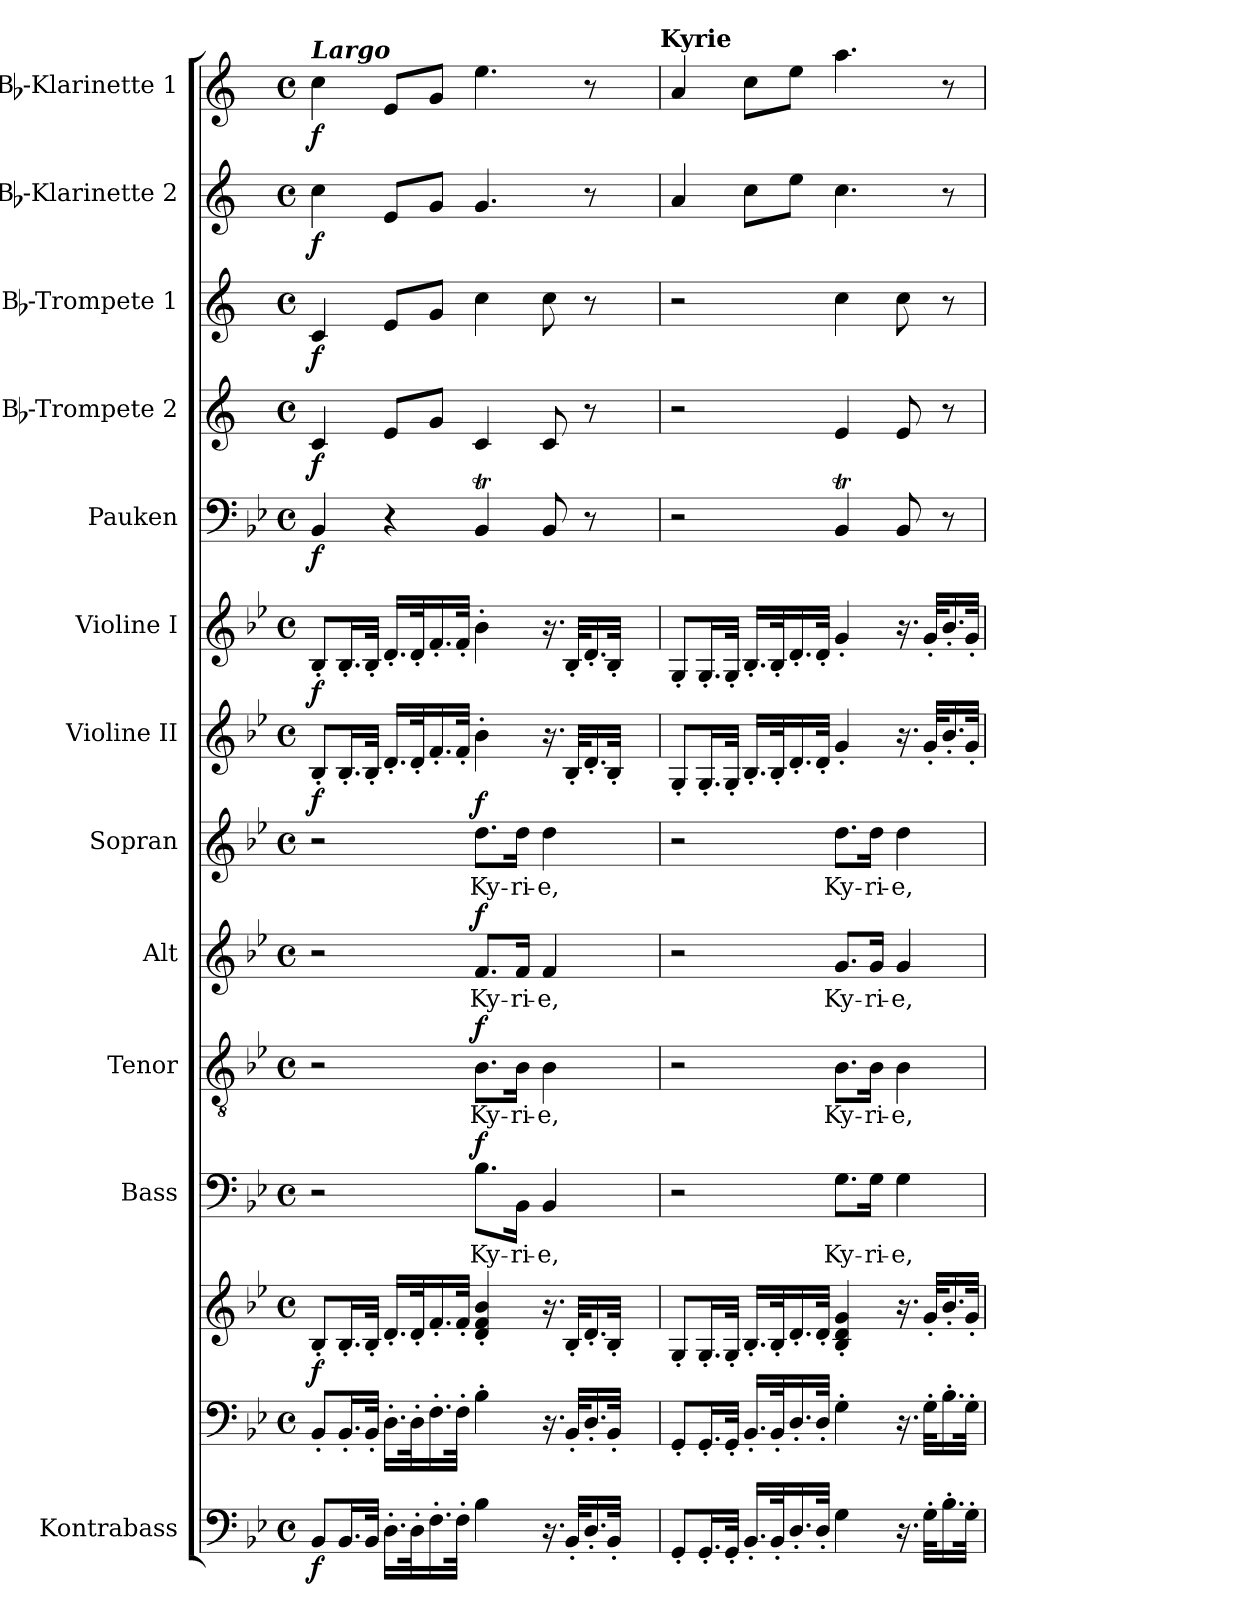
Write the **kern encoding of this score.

**kern	**dynam	**kern	**kern	**dynam	**kern	**text	**dynam	**kern	**text	**dynam	**kern	**text	**dynam	**kern	**text	**dynam	**kern	**dynam	**kern	**dynam	**kern	**dynam	**kern	**dynam	**kern	**dynam	**kern	**dynam	**kern	**dynam
*part13	*part13	*part12	*part12	*part12	*part11	*part11	*part11	*part10	*part10	*part10	*part9	*part9	*part9	*part8	*part8	*part8	*part7	*part7	*part6	*part6	*part5	*part5	*part4	*part4	*part3	*part3	*part2	*part2	*part1	*part1
*staff14	*staff14	*staff13	*staff12	*staff12/13	*staff11	*staff11	*staff11	*staff10	*staff10	*staff10	*staff9	*staff9	*staff9	*staff8	*staff8	*staff8	*staff7	*staff7	*staff6	*staff6	*staff5	*staff5	*staff4	*staff4	*staff3	*staff3	*staff2	*staff2	*staff1	*staff1
*I"Kontrabass	*	*	*	*	*I"Bass	*	*	*I"Tenor	*	*	*I"Alt	*	*	*I"Sopran	*	*	*I"Violine II	*	*I"Violine I	*	*I"Pauken	*	*I"Bb-Trompete 2	*	*I"Bb-Trompete 1	*	*I"Bb-Klarinette 2	*	*I"Bb-Klarinette 1	*
*I'Kb.	*	*	*	*	*I'B.	*	*	*I'T.	*	*	*I'A.	*	*	*I'S.	*	*	*I'Vl. II	*	*I'Vl. I	*	*I'Pk.	*	*I'Bb Trp. 2	*	*I'Bb Trp. 1	*	*I'Bb Kl. 2	*	*I'Bb Kl. 1	*
*clefF4	*	*clefF4	*clefG2	*	*clefF4	*	*	*clefGv2	*	*	*clefG2	*	*	*clefG2	*	*	*clefG2	*	*clefG2	*	*clefF4	*	*clefG2	*	*clefG2	*	*clefG2	*	*clefG2	*
*ITrd7c12	*	*	*	*	*	*	*	*	*	*	*	*	*	*	*	*	*	*	*	*	*	*	*ITrd1c2	*	*ITrd1c2	*	*ITrd1c2	*	*ITrd1c2	*
*k[b-e-]	*	*k[b-e-]	*k[b-e-]	*	*k[b-e-]	*	*	*k[b-e-]	*	*	*k[b-e-]	*	*	*k[b-e-]	*	*	*k[b-e-]	*	*k[b-e-]	*	*k[b-e-]	*	*k[b-e-]	*	*k[b-e-]	*	*k[b-e-]	*	*k[b-e-]	*
*B-:	*	*B-:	*B-:	*	*B-:	*	*	*B-:	*	*	*B-:	*	*	*B-:	*	*	*B-:	*	*B-:	*	*B-:	*	*B-:	*	*B-:	*	*B-:	*	*B-:	*
*M4/4	*	*M4/4	*M4/4	*	*M4/4	*	*	*M4/4	*	*	*M4/4	*	*	*M4/4	*	*	*M4/4	*	*M4/4	*	*M4/4	*	*M4/4	*	*M4/4	*	*M4/4	*	*M4/4	*
*met(c)	*	*met(c)	*met(c)	*	*met(c)	*	*	*met(c)	*	*	*met(c)	*	*	*met(c)	*	*	*met(c)	*	*met(c)	*	*met(c)	*	*met(c)	*	*met(c)	*	*met(c)	*	*met(c)	*
=1	=1	=1	=1	=1	=1	=1	=1	=1	=1	=1	=1	=1	=1	=1	=1	=1	=1	=1	=1	=1	=1	=1	=1	=1	=1	=1	=1	=1	=1	=1
!	!	!	!	!	!	!	!	!	!	!	!	!	!	!	!	!	!	!	!	!	!	!	!	!	!	!	!	!	!LO:TX:a:Bi:t=Largo	!
!	!LO:DY:b	!	!	!LO:DY:b	!	!	!	!	!	!	!	!	!	!	!	!	!	!LO:DY:b	!	!LO:DY:b	!	!LO:DY:b	!	!LO:DY:b	!	!LO:DY:b	!	!LO:DY:b	!	!LO:DY:b
8BBB-/L	f	8BB-'</L	8B-'</L	f	2r	.	.	2r	.	.	2r	.	.	2r	.	.	8B-'</L	f	8B-'</L	f	4BB-/	f	4B-/	f	4B-/	f	4b-\	f	4b-\	f
16.BBB-/L	.	16.BB-'</L	16.B-'</L	.	.	.	.	.	.	.	.	.	.	.	.	.	16.B-'</L	.	16.B-'</L	.	.	.	.	.	.	.	.	.	.	.
32BBB-/JJk	.	32BB-'</JJk	32B-'</JJk	.	.	.	.	.	.	.	.	.	.	.	.	.	32B-'</JJk	.	32B-'</JJk	.	.	.	.	.	.	.	.	.	.	.
16.DD'>\LL	.	16.D'>\LL	16.d'</LL	.	.	.	.	.	.	.	.	.	.	.	.	.	16.d'</LL	.	16.d'</LL	.	4r	.	8d/L	.	8d/L	.	8d/L	.	8d/L	.
32DD'>\k	.	32D'>\k	32d'</k	.	.	.	.	.	.	.	.	.	.	.	.	.	32d'</k	.	32d'</k	.	.	.	.	.	.	.	.	.	.	.
16.FF'>\	.	16.F'>\	16.f'</	.	.	.	.	.	.	.	.	.	.	.	.	.	16.f'</	.	16.f'</	.	.	.	8f/J	.	8f/J	.	8f/J	.	8f/J	.
32FF'>\JJk	.	32F'>\JJk	32f'</JJk	.	.	.	.	.	.	.	.	.	.	.	.	.	32f'</JJk	.	32f'</JJk	.	.	.	.	.	.	.	.	.	.	.
!	!	!	!	!	!	!LO:LY:b	!LO:DY:a	!	!LO:LY:b	!LO:DY:a	!	!LO:LY:b	!LO:DY:a	!	!LO:LY:b	!LO:DY:a	!	!	!	!	!	!	!	!	!	!	!	!	!	!
4BB-\	.	4B-'>\	4d/'< 4f/'< 4b-/'<	.	8.B-\L	Ky-	f	8.B-\L	Ky-	f	8.f/L	Ky-	f	8.dd\L	Ky-	f	4b-'>\	.	4b-'>\	.	4BB-T/	.	4B-/	.	4b-\	.	4.f/	.	4.dd\	.
!	!	!	!	!	!	!LO:LY:b	!	!	!LO:LY:b	!	!	!LO:LY:b	!	!	!LO:LY:b	!	!	!	!	!	!	!	!	!	!	!	!	!	!	!
.	.	.	.	.	16BB-\Jk	-ri-	.	16B-\Jk	-ri-	.	16f/Jk	-ri-	.	16dd\Jk	-ri-	.	.	.	.	.	.	.	.	.	.	.	.	.	.	.
!	!	!	!	!	!	!LO:LY:b	!	!	!LO:LY:b	!	!	!LO:LY:b	!	!	!LO:LY:b	!	!	!	!	!	!	!	!	!	!	!	!	!	!	!
16.r	.	16.r	16.r	.	4BB-/	-e,	.	4B-\	-e,	.	4f/	-e,	.	4dd\	-e,	.	16.r	.	16.r	.	8BB-/	.	8B-/	.	8b-\	.	.	.	.	.
32BBB-'</KLL	.	32BB-'</KLL	32B-'</KLL	.	.	.	.	.	.	.	.	.	.	.	.	.	32B-'</KLL	.	32B-'</KLL	.	.	.	.	.	.	.	.	.	.	.
16.DD'</	.	16.D'</	16.d'</	.	.	.	.	.	.	.	.	.	.	.	.	.	16.d'</	.	16.d'</	.	8r	.	8r	.	8r	.	8r	.	8r	.
32BBB-'</JJk	.	32BB-'</JJk	32B-'</JJk	.	.	.	.	.	.	.	.	.	.	.	.	.	32B-'</JJk	.	32B-'</JJk	.	.	.	.	.	.	.	.	.	.	.
4ryy	.	4ryy	4ryy	.	4ryy	.	.	4ryy	.	.	4ryy	.	.	4ryy	.	.	4ryy	.	4ryy	.	4ryy	.	4ryy	.	4ryy	.	4ryy	.	4ryy	.
!	!	!	!	!	!	!	!	!	!	!	!	!	!	!	!	!	!	!	!	!	!	!	!	!	!	!	!	!	!LO:TX:a:B:t=Kyrie	!
=2	=2	=2	=2	=2	=2	=2	=2	=2	=2	=2	=2	=2	=2	=2	=2	=2	=2	=2	=2	=2	=2	=2	=2	=2	=2	=2	=2	=2	=2	=2
8GGG'</L	.	8GG'</L	8G'</L	.	2r	.	.	2r	.	.	2r	.	.	2r	.	.	8G'</L	.	8G'</L	.	2r	.	2r	.	2r	.	4g/	.	4g/	.
16.GGG'</L	.	16.GG'</L	16.G'</L	.	.	.	.	.	.	.	.	.	.	.	.	.	16.G'</L	.	16.G'</L	.	.	.	.	.	.	.	.	.	.	.
32GGG'</JJk	.	32GG'</JJk	32G'</JJk	.	.	.	.	.	.	.	.	.	.	.	.	.	32G'</JJk	.	32G'</JJk	.	.	.	.	.	.	.	.	.	.	.
16.BBB-'</LL	.	16.BB-'</LL	16.B-'</LL	.	.	.	.	.	.	.	.	.	.	.	.	.	16.B-'</LL	.	16.B-'</LL	.	.	.	.	.	.	.	8b-\L	.	8b-\L	.
32BBB-'</k	.	32BB-'</k	32B-'</k	.	.	.	.	.	.	.	.	.	.	.	.	.	32B-'</k	.	32B-'</k	.	.	.	.	.	.	.	.	.	.	.
16.DD'</	.	16.D'</	16.d'</	.	.	.	.	.	.	.	.	.	.	.	.	.	16.d'</	.	16.d'</	.	.	.	.	.	.	.	8dd\J	.	8dd\J	.
32DD'</JJk	.	32D'</JJk	32d'</JJk	.	.	.	.	.	.	.	.	.	.	.	.	.	32d'</JJk	.	32d'</JJk	.	.	.	.	.	.	.	.	.	.	.
!	!	!	!	!	!	!LO:LY:b	!	!	!LO:LY:b	!	!	!LO:LY:b	!	!	!LO:LY:b	!	!	!	!	!	!	!	!	!	!	!	!	!	!	!
4GG\	.	4G'>\	4B-/'< 4d/'< 4g/'<	.	8.G\L	Ky-	.	8.B-\L	Ky-	.	8.g/L	Ky-	.	8.dd\L	Ky-	.	4g'</	.	4g'</	.	4BB-T/	.	4d/	.	4b-\	.	4.b-\	.	4.gg\	.
!	!	!	!	!	!	!LO:LY:b	!	!	!LO:LY:b	!	!	!LO:LY:b	!	!	!LO:LY:b	!	!	!	!	!	!	!	!	!	!	!	!	!	!	!
.	.	.	.	.	16G\Jk	-ri-	.	16B-\Jk	-ri-	.	16g/Jk	-ri-	.	16dd\Jk	-ri-	.	.	.	.	.	.	.	.	.	.	.	.	.	.	.
!	!	!	!	!	!	!LO:LY:b	!	!	!LO:LY:b	!	!	!LO:LY:b	!	!	!LO:LY:b	!	!	!	!	!	!	!	!	!	!	!	!	!	!	!
16.r	.	16.r	16.r	.	4G\	-e,	.	4B-\	-e,	.	4g/	-e,	.	4dd\	-e,	.	16.r	.	16.r	.	8BB-/	.	8d/	.	8b-\	.	.	.	.	.
32GG'>\KLL	.	32G'>\KLL	32g'</KLL	.	.	.	.	.	.	.	.	.	.	.	.	.	32g'</KLL	.	32g'</KLL	.	.	.	.	.	.	.	.	.	.	.
16.BB-'>\	.	16.B-'>\	16.b-'</	.	.	.	.	.	.	.	.	.	.	.	.	.	16.b-'</	.	16.b-'</	.	8r	.	8r	.	8r	.	8r	.	8r	.
32GG'>\JJk	.	32G'>\JJk	32g'</JJk	.	.	.	.	.	.	.	.	.	.	.	.	.	32g'</JJk	.	32g'</JJk	.	.	.	.	.	.	.	.	.	.	.
=	=	=	=	=	=	=	=	=	=	=	=	=	=	=	=	=	=	=	=	=	=	=	=	=	=	=	=	=	=	=
*-	*-	*-	*-	*-	*-	*-	*-	*-	*-	*-	*-	*-	*-	*-	*-	*-	*-	*-	*-	*-	*-	*-	*-	*-	*-	*-	*-	*-	*-	*-
